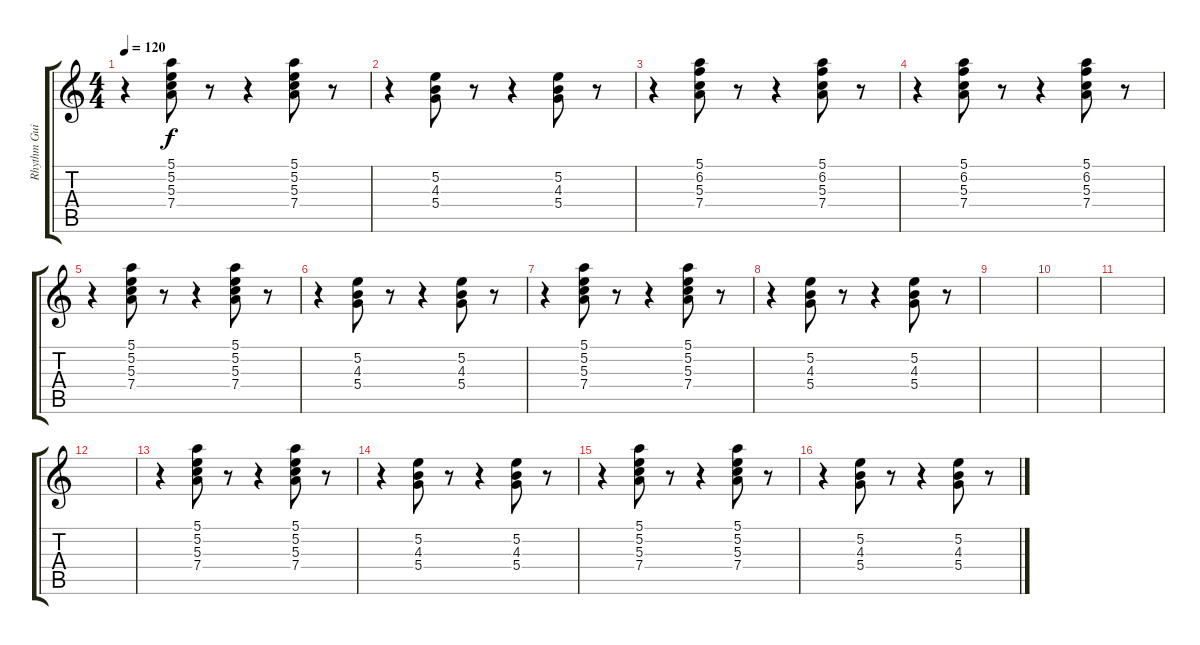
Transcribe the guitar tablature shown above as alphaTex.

\track ("Rhythm Guitar" "Rhythm Gui") {instrument acousticguitarsteel}
\staff {score tabs}
\tuning (E4 B3 G3 D3 A2 E2) {hide}
\ts (4 4)
\tempo 120
\clef g2
\ks aminor
r.4{dy f} (5.1 5.2 5.3 7.4).8 r.8 r.4 (5.1 5.2 5.3 7.4).8 r.8 |
r.4 (5.2 4.3 5.4).8 r.8 r.4 (5.2 4.3 5.4).8 r.8 |
r.4 (5.1 6.2 5.3 7.4).8 r.8 r.4 (5.1 6.2 5.3 7.4).8 r.8 |
r.4 (5.1 6.2 5.3 7.4).8 r.8 r.4 (5.1 6.2 5.3 7.4).8 r.8 |
r.4 (5.1 5.2 5.3 7.4).8 r.8 r.4 (5.1 5.2 5.3 7.4).8 r.8 |
r.4 (5.2 4.3 5.4).8 r.8 r.4 (5.2 4.3 5.4).8 r.8 |
r.4 (5.1 5.2 5.3 7.4).8 r.8 r.4 (5.1 5.2 5.3 7.4).8 r.8 |
r.4 (5.2 4.3 5.4).8 r.8 r.4 (5.2 4.3 5.4).8 r.8 |
|
|
|
|
r.4 (5.1 5.2 5.3 7.4).8 r.8 r.4 (5.1 5.2 5.3 7.4).8 r.8 |
r.4 (5.2 4.3 5.4).8 r.8 r.4 (5.2 4.3 5.4).8 r.8 |
r.4 (5.1 5.2 5.3 7.4).8 r.8 r.4 (5.1 5.2 5.3 7.4).8 r.8 |
r.4 (5.2 4.3 5.4).8 r.8 r.4 (5.2 4.3 5.4).8 r.8
